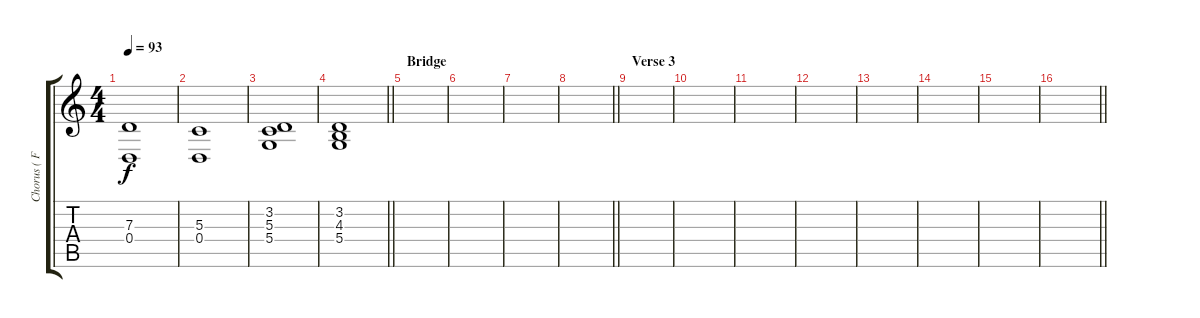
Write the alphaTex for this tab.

\track ("Chorus ( Fx or Voices )" "Chorus ( F") {instrument choiraahs}
\staff {score tabs}
\tuning (E4 B3 G3 D3 A2 E2) {hide}
\ts (4 4)
\tempo 93
\clef g2
\ks c
(7.3 0.4).1{dy f} |
(5.3 0.4).1 |
(3.2 5.3 5.4).1 |
\barLineRight lightlight
(3.2 4.3 5.4).1 |
\section ("" "Bridge")
|
|
|
\barLineRight lightlight
|
\section ("" "Verse 3")
|
|
|
|
|
|
|
\barLineRight lightlight
